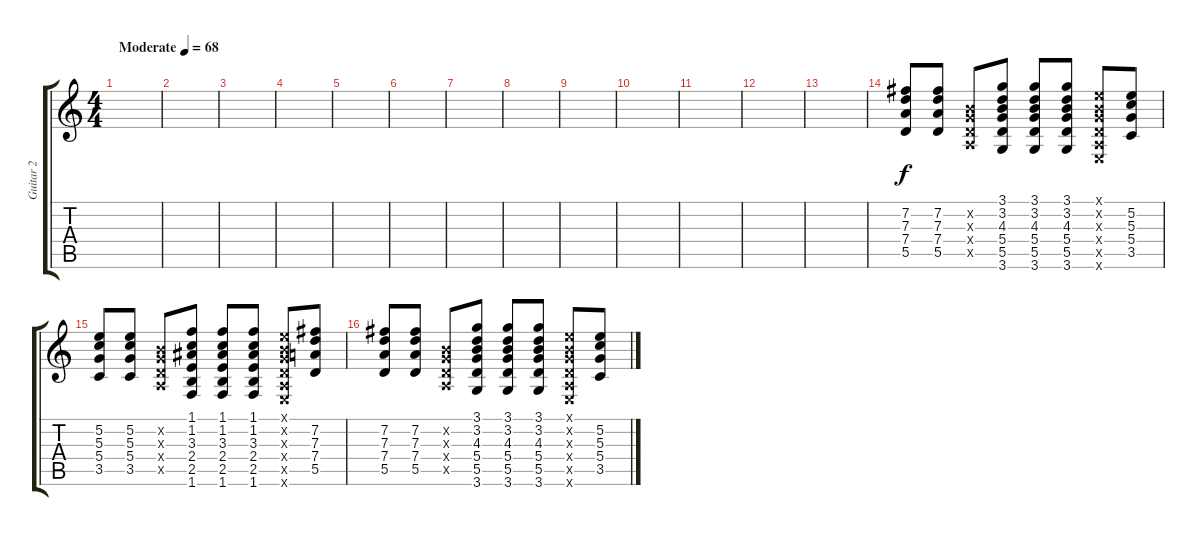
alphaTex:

\track ("Guitar 2" "Guitar 2") {instrument electricguitarclean}
\staff {score tabs}
\tuning (E4 B3 G3 D3 A2 E2) {hide}
\ts (4 4)
\tempo (68 "Moderate")
\clef g2
\ks c
|
|
|
|
|
|
|
|
|
|
|
|
|
(7.2 7.3 7.4 5.5).8 (7.2 7.3 7.4 5.5).8 (0.2{x} 0.3{x} 0.4{x} 0.5{x}).8 (3.1 3.2 4.3 5.4 5.5 3.6).8 (3.1 3.2 4.3 5.4 5.5 3.6).8 (3.1 3.2 4.3 5.4 5.5 3.6).8 (0.1{x} 0.2{x} 0.3{x} 0.4{x} 0.5{x} 0.6{x}).8 (5.2 5.3 5.4 3.5).8 |
(5.2 5.3 5.4 3.5).8 (5.2 5.3 5.4 3.5).8 (0.2{x} 0.3{x} 0.4{x} 0.5{x}).8 (1.1 1.2 3.3 2.4 2.5 1.6).8 (1.1 1.2 3.3 2.4 2.5 1.6).8 (1.1 1.2 3.3 2.4 2.5 1.6).8 (0.1{x} 0.2{x} 0.3{x} 0.4{x} 0.5{x} 0.6{x}).8 (7.2 7.3 7.4 5.5).8 |
(7.2 7.3 7.4 5.5).8 (7.2 7.3 7.4 5.5).8 (0.2{x} 0.3{x} 0.4{x} 0.5{x}).8 (3.1 3.2 4.3 5.4 5.5 3.6).8 (3.1 3.2 4.3 5.4 5.5 3.6).8 (3.1 3.2 4.3 5.4 5.5 3.6).8 (0.1{x} 0.2{x} 0.3{x} 0.4{x} 0.5{x} 0.6{x}).8 (5.2 5.3 5.4 3.5).8
